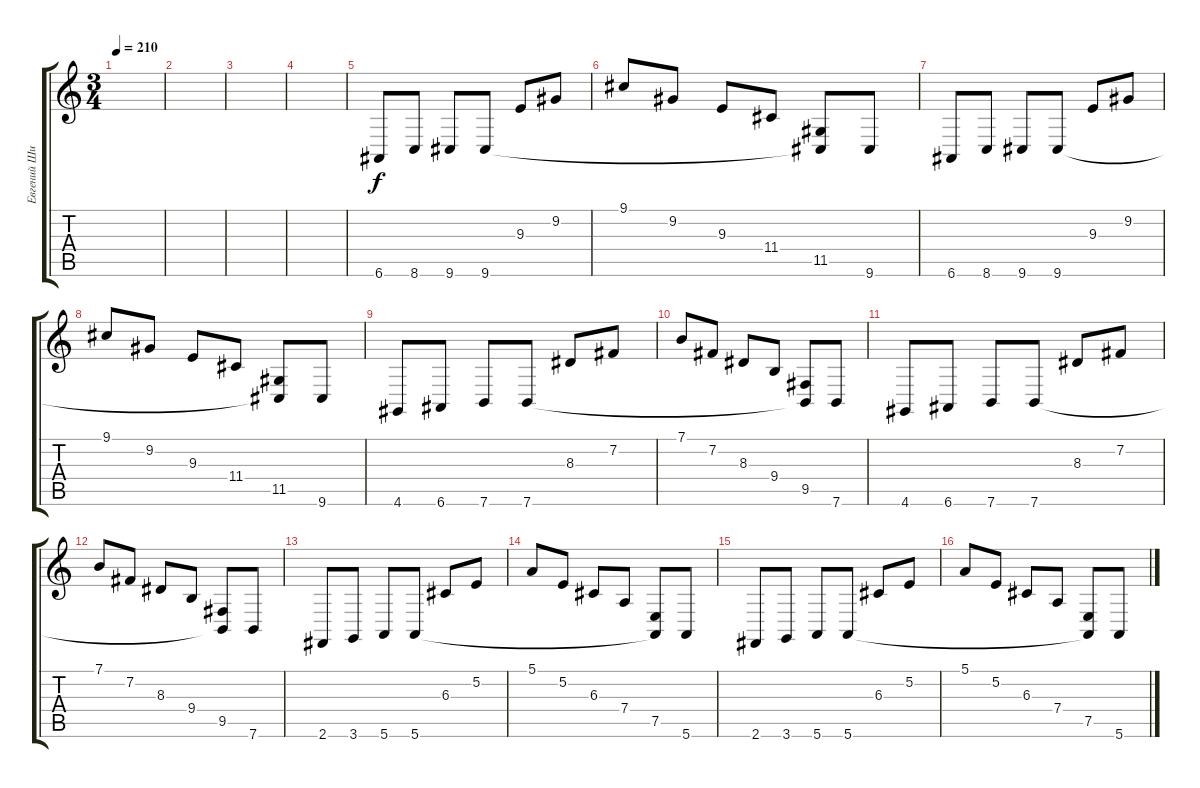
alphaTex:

\track ("Евгений Шидловский" "Евгений Ши") {instrument stringensemble1}
\staff {score tabs}
\tuning (E4 B3 G3 D3 A2 E2) {hide}
\ts (3 4)
\tempo 210
\clef g2
\ks c
|
|
|
|
6.6.8 8.6.8 9.6.8 9.6.8 9.3.8 9.2.8 |
9.1.8 9.2.8 9.3.8 11.4.8 (11.5 9.6{t}).8 9.6.8 |
6.6.8 8.6.8 9.6.8 9.6.8 9.3.8 9.2.8 |
9.1.8 9.2.8 9.3.8 11.4.8 (11.5 9.6{t}).8 9.6.8 |
4.6.8 6.6.8 7.6.8 7.6.8 8.3.8 7.2.8 |
7.1.8 7.2.8 8.3.8 9.4.8 (9.5 7.6{t}).8 7.6.8 |
4.6.8 6.6.8 7.6.8 7.6.8 8.3.8 7.2.8 |
7.1.8 7.2.8 8.3.8 9.4.8 (9.5 7.6{t}).8 7.6.8 |
2.6.8 3.6.8 5.6.8 5.6.8 6.3.8 5.2.8 |
5.1.8 5.2.8 6.3.8 7.4.8 (7.5 5.6{t}).8 5.6.8 |
2.6.8 3.6.8 5.6.8 5.6.8 6.3.8 5.2.8 |
5.1.8 5.2.8 6.3.8 7.4.8 (7.5 5.6{t}).8 5.6.8
